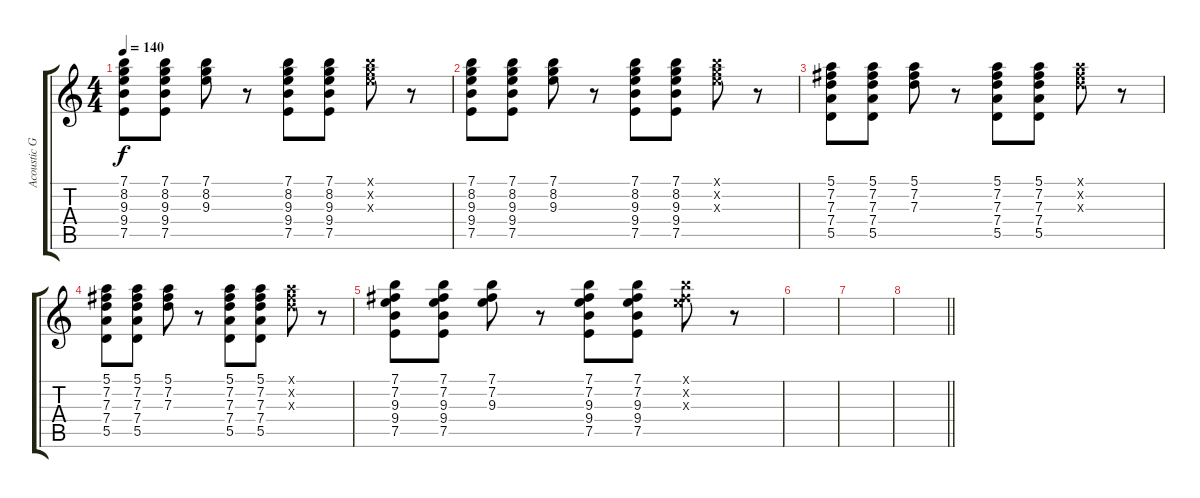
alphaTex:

\track ("Acoustic Guitar" "Acoustic G") {instrument acousticguitarsteel}
\staff {score tabs}
\tuning (E4 B3 G3 D3 A2 E2) {hide}
\ts (4 4)
\tempo 140
\clef g2
\ks c
(7.1 8.2 9.3 9.4 7.5).8{dy f} (7.1 8.2 9.3 9.4 7.5).8 (7.1 8.2 9.3).8 r.8 (7.1 8.2 9.3 9.4 7.5).8 (7.1 8.2 9.3 9.4 7.5).8 (7.1{x} 8.2{x} 9.3{x}).8 r.8 |
(7.1 8.2 9.3 9.4 7.5).8 (7.1 8.2 9.3 9.4 7.5).8 (7.1 8.2 9.3).8 r.8 (7.1 8.2 9.3 9.4 7.5).8 (7.1 8.2 9.3 9.4 7.5).8 (7.1{x} 8.2{x} 9.3{x}).8 r.8 |
(5.1 7.2 7.3 7.4 5.5).8 (5.1 7.2 7.3 7.4 5.5).8 (5.1 7.2 7.3).8 r.8 (5.1 7.2 7.3 7.4 5.5).8 (5.1 7.2 7.3 7.4 5.5).8 (5.1{x} 7.2{x} 7.3{x}).8 r.8 |
(5.1 7.2 7.3 7.4 5.5).8 (5.1 7.2 7.3 7.4 5.5).8 (5.1 7.2 7.3).8 r.8 (5.1 7.2 7.3 7.4 5.5).8 (5.1 7.2 7.3 7.4 5.5).8 (5.1{x} 7.2{x} 7.3{x}).8 r.8 |
(7.1 7.2 9.3 9.4 7.5).8 (7.1 7.2 9.3 9.4 7.5).8 (7.1 7.2 9.3).8 r.8 (7.1 7.2 9.3 9.4 7.5).8 (7.1 7.2 9.3 9.4 7.5).8 (7.1{x} 7.2{x} 9.3{x}).8 r.8 |
|
|
\barLineRight lightlight
